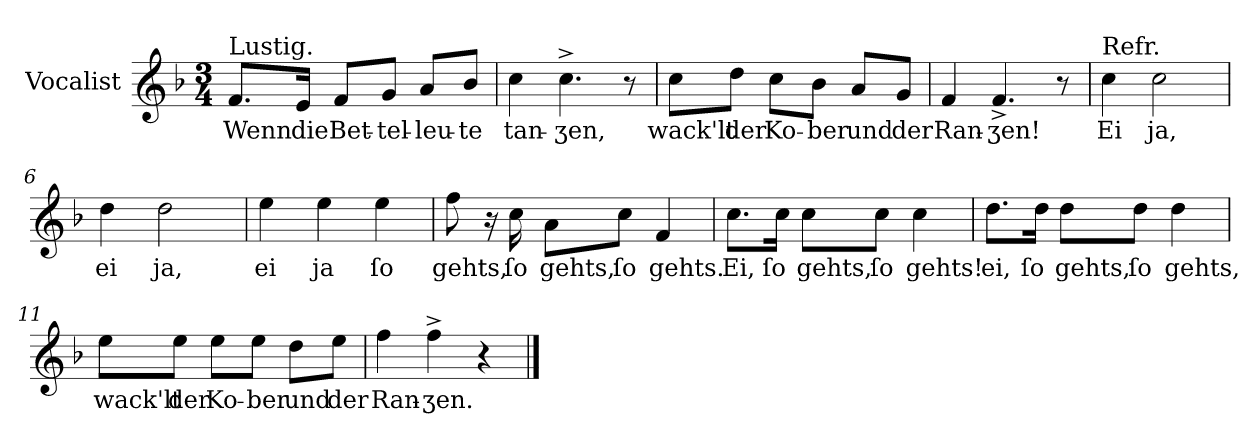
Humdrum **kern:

**kern	**text
*part1	*part1
*staff1	*staff1
*I"Vocalist	*
*k[b-]	*
*F:	*
*M3/4	*
=1	=1
!LO:TX:a:t=Lustig.	!
8.fL	Wenn
16eJk	die
8fL	Bet-
8gJ	-tel-
8aL	-leu-
8b-/J	-te
=2	=2
4cc	tan-
4.cc^	-ʒen,
8r	.
=3	=3
8ccL	wack'lt
8ddJ	der
8ccL	Ko-
8b-J	-ber
8aL	und
8gJ	der
=4	=4
4f	Ran-
4.f^	-ʒen!
8r	.
=5	=5
!LO:TX:a:t=Refr.	!
4cc	Ei
2cc	ja,
=6	=6
4dd	ei
2dd	ja,
=7	=7
4ee	ei
4ee	ja
4ee	ſo
=8	=8
8ff	gehts,
16r	.
16cc	ſo
8aL	gehts,
8ccJ	ſo
4f	gehts.
=9	=9
8.ccL	Ei,
16ccJk	ſo
8ccL	gehts,
8ccJ	ſo
4cc	gehts!
=10	=10
8.ddL	ei,
16ddJk	ſo
8ddL	gehts,
8ddJ	ſo
4dd	gehts,
=11	=11
8eeL	wack'lt
8eeJ	der
8eeL	Ko-
8eeJ	-ber
8ddL	und
8eeJ	der
=12	=12
4ff	Ran-
4ff^	-ʒen.
4r	.
==	==
*-	*-
